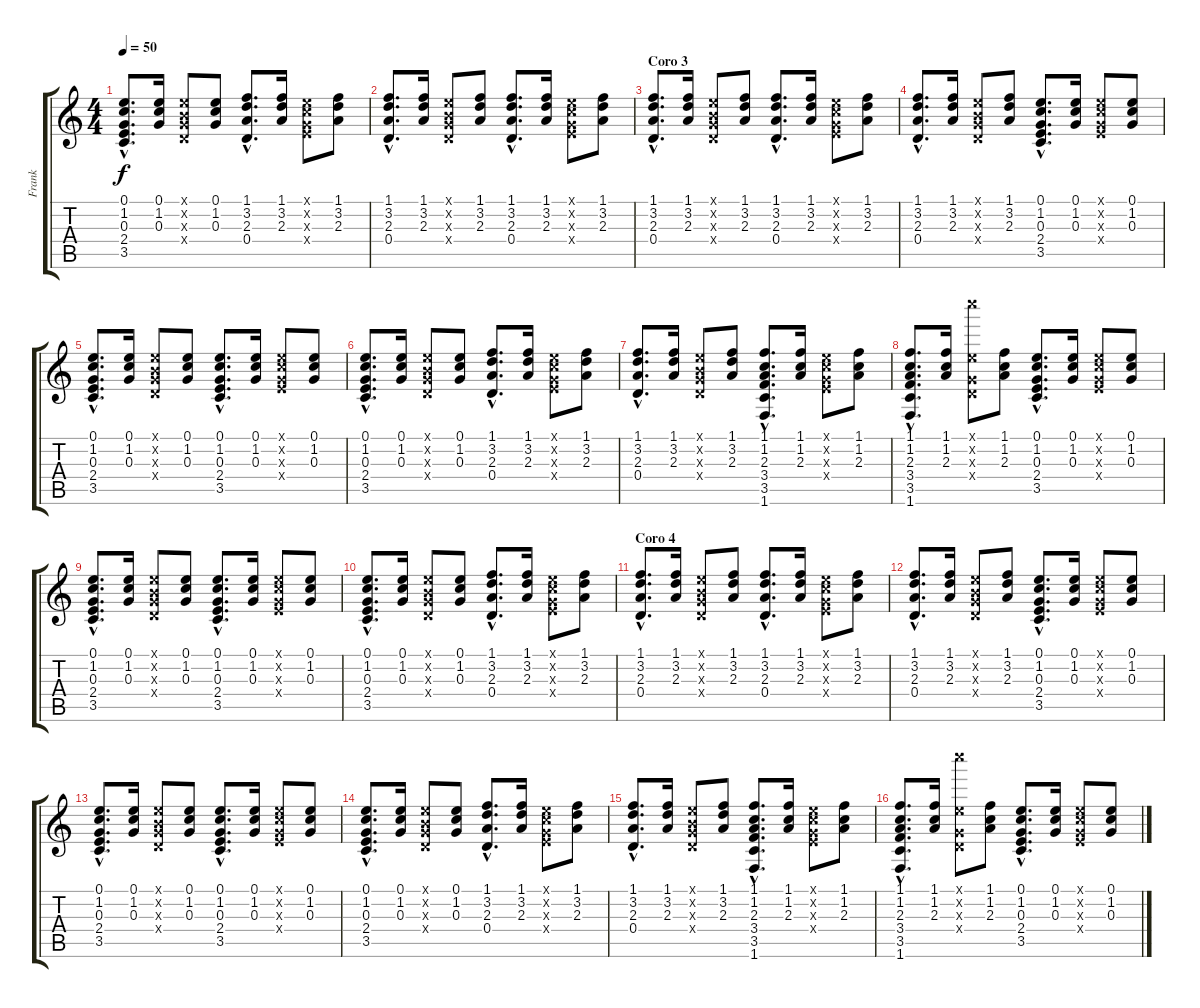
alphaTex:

\track ("Frank" "Frank") {instrument electricguitarclean}
\staff {score tabs}
\tuning (E4 B3 G3 D3 A2 E2) {hide}
\ts (4 4)
\tempo 50
\clef g2
\ks c
(0.1{hac} 1.2{hac} 0.3{hac} 2.4{hac} 3.5{hac}).8{d dy f} (0.1 1.2 0.3).16 (0.1{x} 0.2{x} 0.3{x} 0.4{x}).8 (0.1 1.2 0.3).8 (1.1{hac} 3.2{hac} 2.3{hac} 0.4{hac}).8{d} (1.1 3.2 2.3).16 (0.1{x} 1.2{x} 0.3{x} 2.4{x}).8 (1.1 3.2 2.3).8 |
(1.1{hac} 3.2{hac} 2.3{hac} 0.4{hac}).8{d} (1.1 3.2 2.3).16 (0.1{x} 0.2{x} 0.3{x} 0.4{x}).8 (1.1 3.2 2.3).8 (1.1{hac} 3.2{hac} 2.3{hac} 0.4{hac}).8{d} (1.1 3.2 2.3).16 (0.1{x} 1.2{x} 0.3{x} 2.4{x}).8 (1.1 3.2 2.3).8 |
\section ("" "Coro 3")
(1.1{hac} 3.2{hac} 2.3{hac} 0.4{hac}).8{d} (1.1 3.2 2.3).16 (0.1{x} 0.2{x} 0.3{x} 0.4{x}).8 (1.1 3.2 2.3).8 (1.1{hac} 3.2{hac} 2.3{hac} 0.4{hac}).8{d} (1.1 3.2 2.3).16 (0.1{x} 1.2{x} 0.3{x} 2.4{x}).8 (1.1 3.2 2.3).8 |
(1.1{hac} 3.2{hac} 2.3{hac} 0.4{hac}).8{d} (1.1 3.2 2.3).16 (0.1{x} 0.2{x} 0.3{x} 0.4{x}).8 (1.1 3.2 2.3).8 (0.1{hac} 1.2{hac} 0.3{hac} 2.4{hac} 3.5{hac}).8{d} (0.1 1.2 0.3).16 (0.1{x} 1.2{x} 0.3{x} 2.4{x}).8 (0.1 1.2 0.3).8 |
(0.1{hac} 1.2{hac} 0.3{hac} 2.4{hac} 3.5{hac}).8{d} (0.1 1.2 0.3).16 (0.1{x} 0.2{x} 0.3{x} 0.4{x}).8 (0.1 1.2 0.3).8 (0.1{hac} 1.2{hac} 0.3{hac} 2.4{hac} 3.5{hac}).8{d} (0.1 1.2 0.3).16 (0.1{x} 1.2{x} 0.3{x} 2.4{x}).8 (0.1 1.2 0.3).8 |
(0.1{hac} 1.2{hac} 0.3{hac} 2.4{hac} 3.5{hac}).8{d} (0.1 1.2 0.3).16 (0.1{x} 0.2{x} 0.3{x} 0.4{x}).8 (0.1 1.2 0.3).8 (1.1{hac} 3.2{hac} 2.3{hac} 0.4{hac}).8{d} (1.1 3.2 2.3).16 (0.1{x} 1.2{x} 0.3{x} 2.4{x}).8 (1.1 3.2 2.3).8 |
(1.1{hac} 3.2{hac} 2.3{hac} 0.4{hac}).8{d} (1.1 3.2 2.3).16 (0.1{x} 0.2{x} 0.3{x} 0.4{x}).8 (1.1 3.2 2.3).8 (1.1{hac} 1.2{hac} 2.3{hac} 3.4{hac} 3.5{hac} 1.6{hac}).8{d} (1.1 1.2 2.3).16 (0.1{x} 1.2{x} 0.3{x} 2.4{x}).8 (1.1 1.2 2.3).8 |
(1.1{hac} 1.2{hac} 2.3{hac} 3.4{hac} 3.5{hac} 1.6{hac}).8{d} (1.1 1.2 2.3).16 (0.1{x} 25.2{x} 0.3{x} 0.4{x}).8 (1.1 1.2 2.3).8 (0.1{hac} 1.2{hac} 0.3{hac} 2.4{hac} 3.5{hac}).8{d} (0.1 1.2 0.3).16 (0.1{x} 1.2{x} 0.3{x} 2.4{x}).8 (0.1 1.2 0.3).8 |
(0.1{hac} 1.2{hac} 0.3{hac} 2.4{hac} 3.5{hac}).8{d} (0.1 1.2 0.3).16 (0.1{x} 0.2{x} 0.3{x} 0.4{x}).8 (0.1 1.2 0.3).8 (0.1{hac} 1.2{hac} 0.3{hac} 2.4{hac} 3.5{hac}).8{d} (0.1 1.2 0.3).16 (0.1{x} 1.2{x} 0.3{x} 2.4{x}).8 (0.1 1.2 0.3).8 |
(0.1{hac} 1.2{hac} 0.3{hac} 2.4{hac} 3.5{hac}).8{d} (0.1 1.2 0.3).16 (0.1{x} 0.2{x} 0.3{x} 0.4{x}).8 (0.1 1.2 0.3).8 (1.1{hac} 3.2{hac} 2.3{hac} 0.4{hac}).8{d} (1.1 3.2 2.3).16 (0.1{x} 1.2{x} 0.3{x} 2.4{x}).8 (1.1 3.2 2.3).8 |
\section ("" "Coro 4")
(1.1{hac} 3.2{hac} 2.3{hac} 0.4{hac}).8{d} (1.1 3.2 2.3).16 (0.1{x} 0.2{x} 0.3{x} 0.4{x}).8 (1.1 3.2 2.3).8 (1.1{hac} 3.2{hac} 2.3{hac} 0.4{hac}).8{d} (1.1 3.2 2.3).16 (0.1{x} 1.2{x} 0.3{x} 2.4{x}).8 (1.1 3.2 2.3).8 |
(1.1{hac} 3.2{hac} 2.3{hac} 0.4{hac}).8{d} (1.1 3.2 2.3).16 (0.1{x} 0.2{x} 0.3{x} 0.4{x}).8 (1.1 3.2 2.3).8 (0.1{hac} 1.2{hac} 0.3{hac} 2.4{hac} 3.5{hac}).8{d} (0.1 1.2 0.3).16 (0.1{x} 1.2{x} 0.3{x} 2.4{x}).8 (0.1 1.2 0.3).8 |
(0.1{hac} 1.2{hac} 0.3{hac} 2.4{hac} 3.5{hac}).8{d} (0.1 1.2 0.3).16 (0.1{x} 0.2{x} 0.3{x} 0.4{x}).8 (0.1 1.2 0.3).8 (0.1{hac} 1.2{hac} 0.3{hac} 2.4{hac} 3.5{hac}).8{d} (0.1 1.2 0.3).16 (0.1{x} 1.2{x} 0.3{x} 2.4{x}).8 (0.1 1.2 0.3).8 |
(0.1{hac} 1.2{hac} 0.3{hac} 2.4{hac} 3.5{hac}).8{d} (0.1 1.2 0.3).16 (0.1{x} 0.2{x} 0.3{x} 0.4{x}).8 (0.1 1.2 0.3).8 (1.1{hac} 3.2{hac} 2.3{hac} 0.4{hac}).8{d} (1.1 3.2 2.3).16 (0.1{x} 1.2{x} 0.3{x} 2.4{x}).8 (1.1 3.2 2.3).8 |
(1.1{hac} 3.2{hac} 2.3{hac} 0.4{hac}).8{d} (1.1 3.2 2.3).16 (0.1{x} 0.2{x} 0.3{x} 0.4{x}).8 (1.1 3.2 2.3).8 (1.1{hac} 1.2{hac} 2.3{hac} 3.4{hac} 3.5{hac} 1.6{hac}).8{d} (1.1 1.2 2.3).16 (0.1{x} 1.2{x} 0.3{x} 2.4{x}).8 (1.1 1.2 2.3).8 |
(1.1{hac} 1.2{hac} 2.3{hac} 3.4{hac} 3.5{hac} 1.6{hac}).8{d} (1.1 1.2 2.3).16 (0.1{x} 25.2{x} 0.3{x} 0.4{x}).8 (1.1 1.2 2.3).8 (0.1{hac} 1.2{hac} 0.3{hac} 2.4{hac} 3.5{hac}).8{d} (0.1 1.2 0.3).16 (0.1{x} 1.2{x} 0.3{x} 2.4{x}).8 (0.1 1.2 0.3).8
